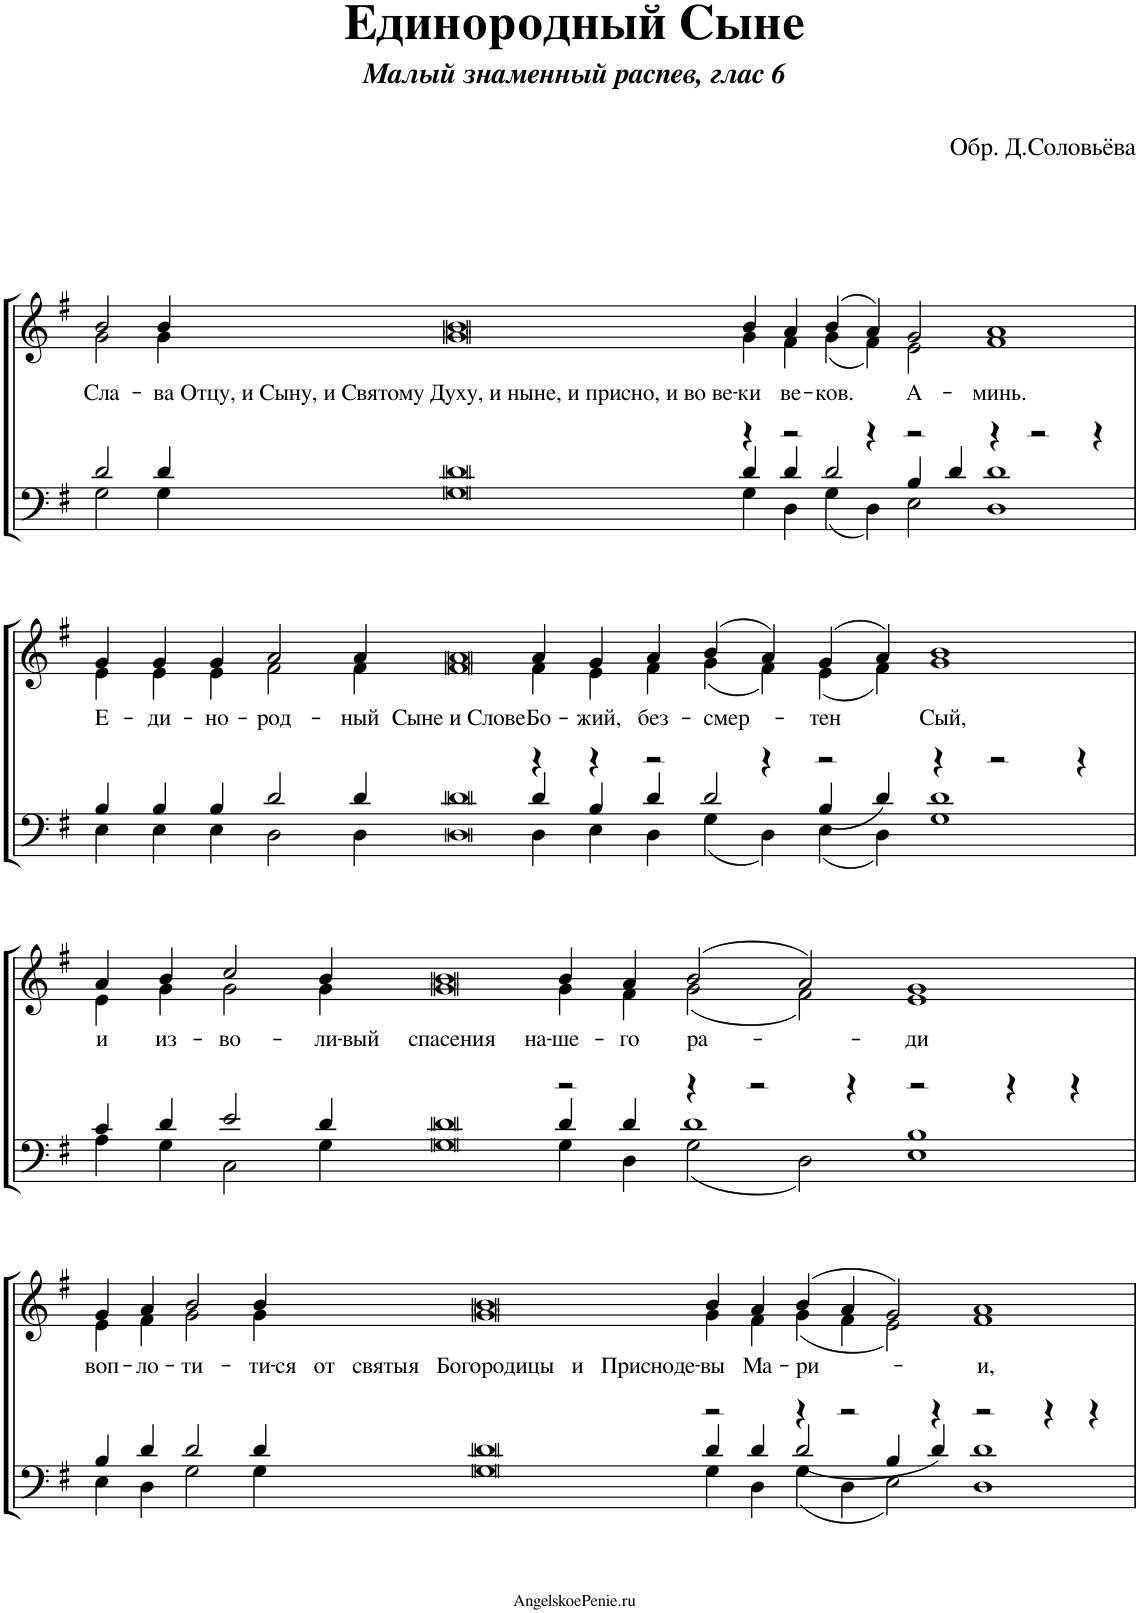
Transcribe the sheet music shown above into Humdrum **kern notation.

**kern	**kern	**text
*part1	*part1	*part1
*staff2	*staff1	*staff1
*I"Piano	*	*
*I'Pno.	*	*
*clefF4	*clefG2	*
*k[f#]	*k[f#]	*
*M63/4	*M63/4	*
=1	=1	=1
*^	*^	*
*	*^	*	*	*
!	!	!	!	!	!LO:LY:b
1ryy	2d/	2G\	2b/	2g\	Сла-
!	!	!	!	!	!LO:LY:b
.	4d/	4G\	4b/	4g\	-ва
!	!	!	!	!	!LO:LY:b
.	4d	4G	4b	4g	Отцу, и Сыну, и Святому Духу, и ныне, и присно, и во ве-
!	!	!	!	!	!LO:LY:b
4r	4d/	4G\	4b/	4g\	-ки
!	!	!	!	!	!LO:LY:b
2r	4d/	4D\	4a/	4f#\	ве-
!	!	!	!	!	!LO:LY:b
.	2d/	4G\	(4b/	(4g\	-ков.
4r	.	4D\	4a/)	4f#\)	.
!	!	!	!	!	!LO:LY:b
2r	4B/	2E\	2g/	2e\	А-
.	4d/	.	.	.	.
!	!	!	!	!	!LO:LY:b
4r	1d	1D	1a	1f#	-минь.
2r	.	.	.	.	.
4r	.	.	.	.	.
!!LO:LB:g=z	!!
=2	=2	=2	=2	=2	=2
!	!	!	!	!	!LO:LY:b
1..ryy	4B/	4E\	4g/	4e\	Е-
!	!	!	!	!	!LO:LY:b
.	4B/	4E\	4g/	4e\	-ди-
!	!	!	!	!	!LO:LY:b
.	4B/	4E\	4g/	4e\	-но-
!	!	!	!	!	!LO:LY:b
.	2d/	2D\	2a/	2f#\	-род-
!	!	!	!	!	!LO:LY:b
.	4d/	4D\	4a/	4f#\	-ный
!	!	!	!	!	!LO:LY:b
.	4d	4D	4a	4f#	Сыне и Слове
!	!	!	!	!	!LO:LY:b
4r	4d/	4D\	4a/	4f#\	Бо-
!	!	!	!	!	!LO:LY:b
4r	4B/	4E\	4g/	4e\	-жий,
!	!	!	!	!	!LO:LY:b
2r	4d/	4D\	4a/	4f#\	без-
!	!	!	!	!	!LO:LY:b
.	2d/	4G\	(4b/	(4g\	-смер-
4r	.	4D\	4a/)	4f#\)	.
!	!	!	!	!	!LO:LY:b
2r	4B/	4E\	(4g/	(4e\	-тен
.	4d/	4D\	4a/)	4f#\)	.
!	!	!	!	!	!LO:LY:b
4r	1d	1G	1b	1g	Сый,
2r	.	.	.	.	.
4r	.	.	.	.	.
!!LO:LB:g=z	!!
=3	=3	=3	=3	=3	=3
!	!	!	!	!	!LO:LY:b
1.ryy	4c/	4A\	4a/	4e\	и
!	!	!	!	!	!LO:LY:b
.	4d/	4G\	4b/	4g\	из-
!	!	!	!	!	!LO:LY:b
.	2e/	2C\	2cc/	2g\	-во-
!	!	!	!	!	!LO:LY:b
.	4d/	4G\	4b/	4g\	-ли-
!	!	!	!	!	!LO:LY:b
.	4d	4G	4b	4g	-вый спасения на-
!	!	!	!	!	!LO:LY:b
2r	4d/	4G\	4b/	4g\	-ше-
!	!	!	!	!	!LO:LY:b
.	4d/	4D\	4a/	4f#\	-го
!	!	!	!	!	!LO:LY:b
4r	1d	2G\	(2b/	(2g\	ра-
2r	.	.	.	.	.
.	.	2D\	2a/)	2f#\)	.
4r	.	.	.	.	.
!	!	!	!	!	!LO:LY:b
2r	1B	1E	1g	1e	-ди
4r	.	.	.	.	.
4r	.	.	.	.	.
!!LO:LB:g=z	!!
=4	=4	=4	=4	=4	=4
!	!	!	!	!	!LO:LY:b
1.ryy	4B/	4E\	4g/	4e\	воп-
!	!	!	!	!	!LO:LY:b
.	4d/	4D\	4a/	4f#\	-ло-
!	!	!	!	!	!LO:LY:b
.	2d/	2G\	2b/	2g\	-ти-
!	!	!	!	!	!LO:LY:b
.	4d/	4G\	4b/	4g\	-ти-
!	!	!	!	!	!LO:LY:b
.	4d	4G	4b	4g	ся от святыя Богородицы и Присноде-
!	!	!	!	!	!LO:LY:b
2r	4d/	4G\	4b/	4g\	-вы
!	!	!	!	!	!LO:LY:b
.	4d/	4D\	4a/	4f#\	Ма-
!	!	!	!	!	!LO:LY:b
4r	2d/	4G\	(4b/	(4g\	-ри-
2r	.	4D\	4a/	4f#\	.
.	4B/	2E\	2g/)	2e\)	.
4r	4d/	.	.	.	.
!	!	!	!	!	!LO:LY:b
2r	1d	1D	1a	1f#	-и,
4r	.	.	.	.	.
4r	.	.	.	.	.
*v	*v	*v	*	*	*
*	*v	*v	*
=	=	=
*-	*-	*-
